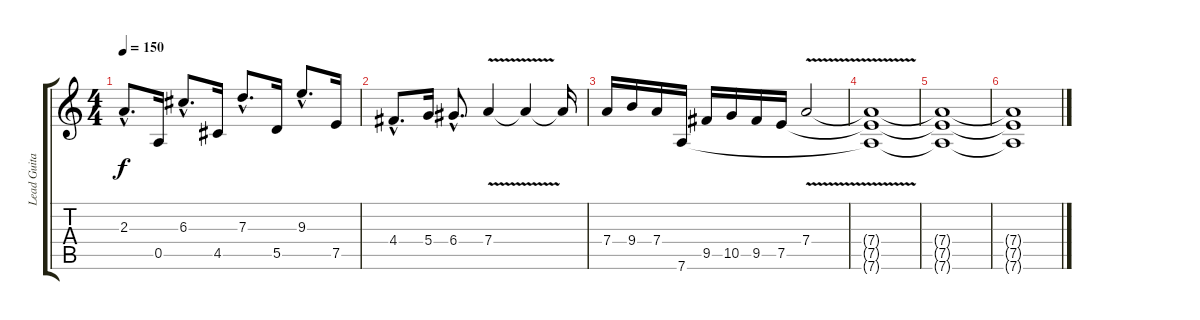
\track ("Lead Guitar" "Lead Guita") {instrument electricguitarjazz}
\staff {score tabs}
\tuning (E4 B3 G3 D3 A2 D2) {hide}
\ts (4 4)
\tempo 150
\clef g2
\ks c
2.3{hac}.8{d dy f} 0.5.16 6.3{hac}.8{d} 4.5.16 7.3{hac}.8{d} 5.5.16 9.3{hac}.8{d} 7.5.16 |
4.4{hac}.8{d} 5.4.16 6.4{hac}.8{d} 7.4{v}.4 7.4{t}.4 7.4{t}.16 |
7.4.16{volume 16 instrument distortionguitar} 9.4.16 7.4.16 7.6.16 9.5.16 10.5.16 9.5.16 7.5.16 7.4{v}.2 |
(7.4{t} 7.5{t} 7.6{t}).1 |
(7.4{t} 7.5{t} 7.6{t}).1 |
(7.4{t} 7.5{t} 7.6{t}).1
